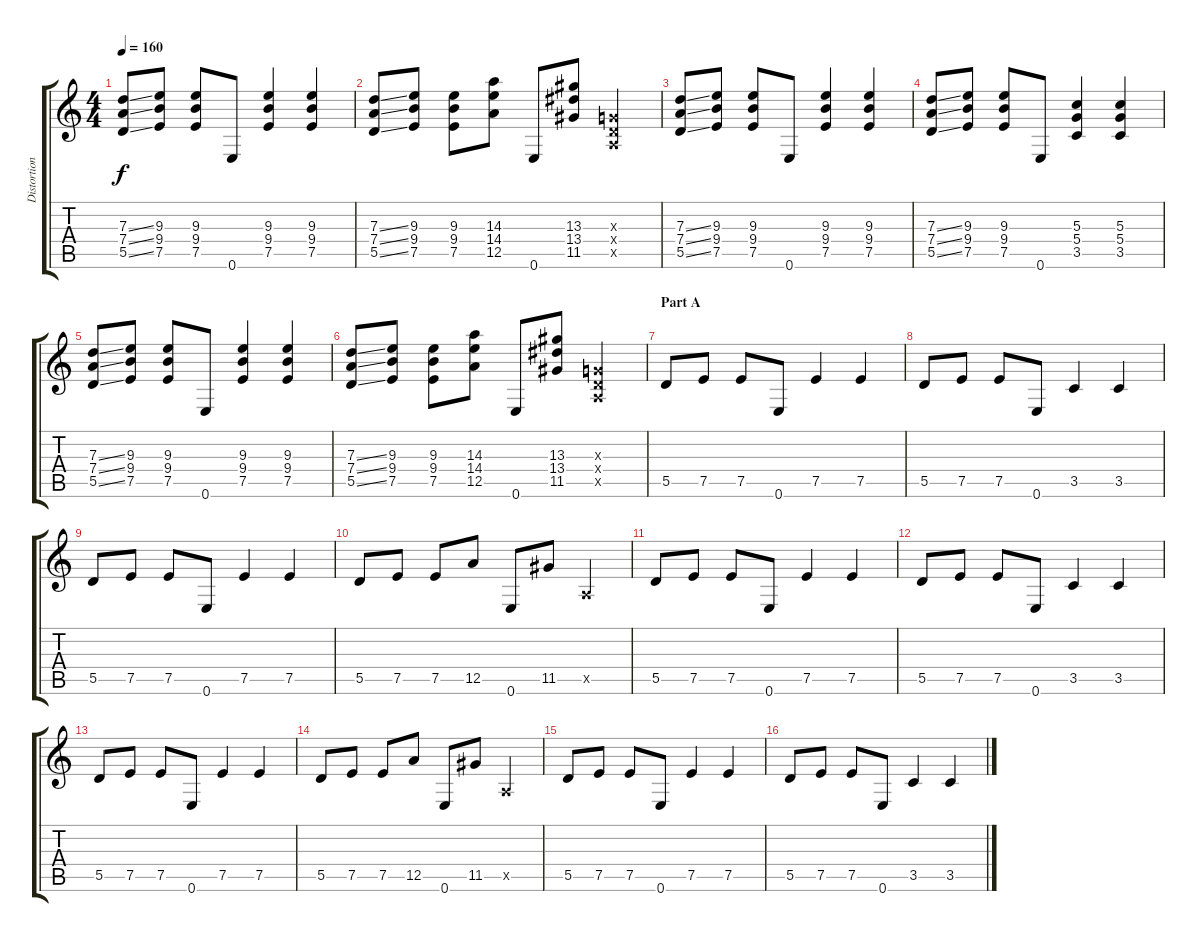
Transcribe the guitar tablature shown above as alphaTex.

\track ("Distortion" "Distortion") {instrument distortionguitar}
\staff {score tabs}
\tuning (E4 B3 G3 D3 A2 E2) {hide}
\ts (4 4)
\tempo 160
\clef g2
\ks c
(7.3{ss} 7.4{ss} 5.5{ss}).8{dy f} (9.3 9.4 7.5).8 (9.3 9.4 7.5).8 0.6.8 (9.3 9.4 7.5).4 (9.3 9.4 7.5).4 |
(7.3{ss} 7.4{ss} 5.5{ss}).8 (9.3 9.4 7.5).8 (9.3 9.4 7.5).8 (14.3 14.4 12.5).8 0.6.8 (13.3 13.4 11.5).8 (0.3{x} 0.4{x} 0.5{x}).4 |
(7.3{ss} 7.4{ss} 5.5{ss}).8 (9.3 9.4 7.5).8 (9.3 9.4 7.5).8 0.6.8 (9.3 9.4 7.5).4 (9.3 9.4 7.5).4 |
(7.3{ss} 7.4{ss} 5.5{ss}).8 (9.3 9.4 7.5).8 (9.3 9.4 7.5).8 0.6.8 (5.3 5.4 3.5).4 (5.3 5.4 3.5).4 |
(7.3{ss} 7.4{ss} 5.5{ss}).8 (9.3 9.4 7.5).8 (9.3 9.4 7.5).8 0.6.8 (9.3 9.4 7.5).4 (9.3 9.4 7.5).4 |
(7.3{ss} 7.4{ss} 5.5{ss}).8 (9.3 9.4 7.5).8 (9.3 9.4 7.5).8 (14.3 14.4 12.5).8 0.6.8 (13.3 13.4 11.5).8 (0.3{x} 0.4{x} 0.5{x}).4 |
\section ("" "Part A")
5.5.8 7.5.8 7.5.8 0.6.8 7.5.4 7.5.4 |
5.5.8 7.5.8 7.5.8 0.6.8 3.5.4 3.5.4 |
5.5.8 7.5.8 7.5.8 0.6.8 7.5.4 7.5.4 |
5.5.8 7.5.8 7.5.8 12.5.8 0.6.8 11.5.8 0.5{x}.4 |
5.5.8 7.5.8 7.5.8 0.6.8 7.5.4 7.5.4 |
5.5.8 7.5.8 7.5.8 0.6.8 3.5.4 3.5.4 |
5.5.8 7.5.8 7.5.8 0.6.8 7.5.4 7.5.4 |
5.5.8 7.5.8 7.5.8 12.5.8 0.6.8 11.5.8 0.5{x}.4 |
5.5.8 7.5.8 7.5.8 0.6.8 7.5.4 7.5.4 |
5.5.8 7.5.8 7.5.8 0.6.8 3.5.4 3.5.4
